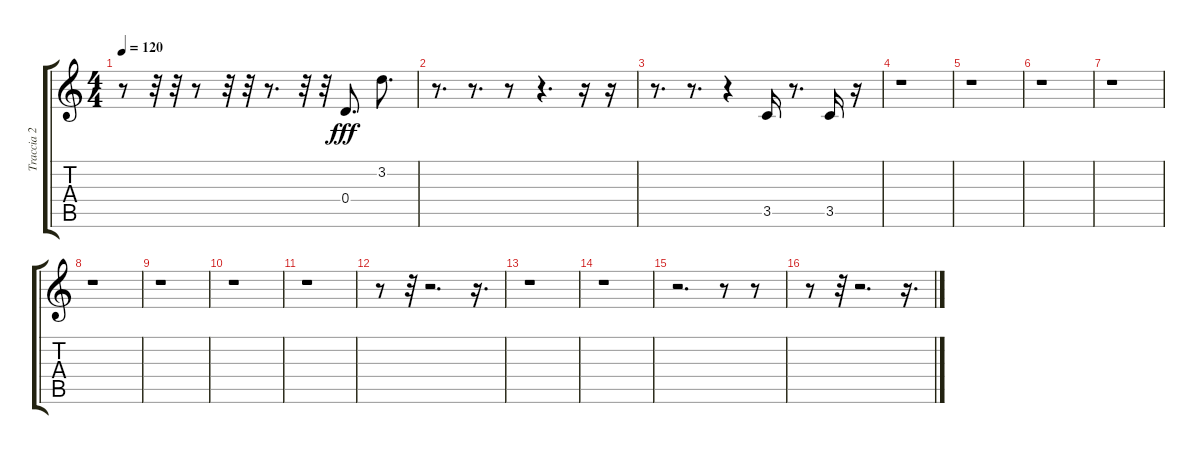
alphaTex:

\track ("Traccia 2" "Traccia 2") {instrument electricbassfinger}
\staff {score tabs}
\tuning (E4 B3 G3 D3 A2 E2) {hide}
\ts (4 4)
\tempo 120
\clef g2
\ks c
r.8{dy fff} r.32 r.32 r.8 r.32 r.32 r.8{d} r.32 r.32 0.4.8{d} 3.2.8{d} |
r.8{d} r.8{d} r.8 r.4{d} r.16 r.16 |
r.8{d} r.8{d} r.4 3.5.16 r.8{d} 3.5.16 r.16 |
r.1 |
r.1 |
r.1 |
r.1 |
r.1 |
r.1 |
r.1 |
r.1 |
r.8 r.32 r.2{d} r.16{d} |
r.1 |
r.1 |
r.2{d} r.8 r.8 |
r.8 r.32 r.2{d} r.16{d}
